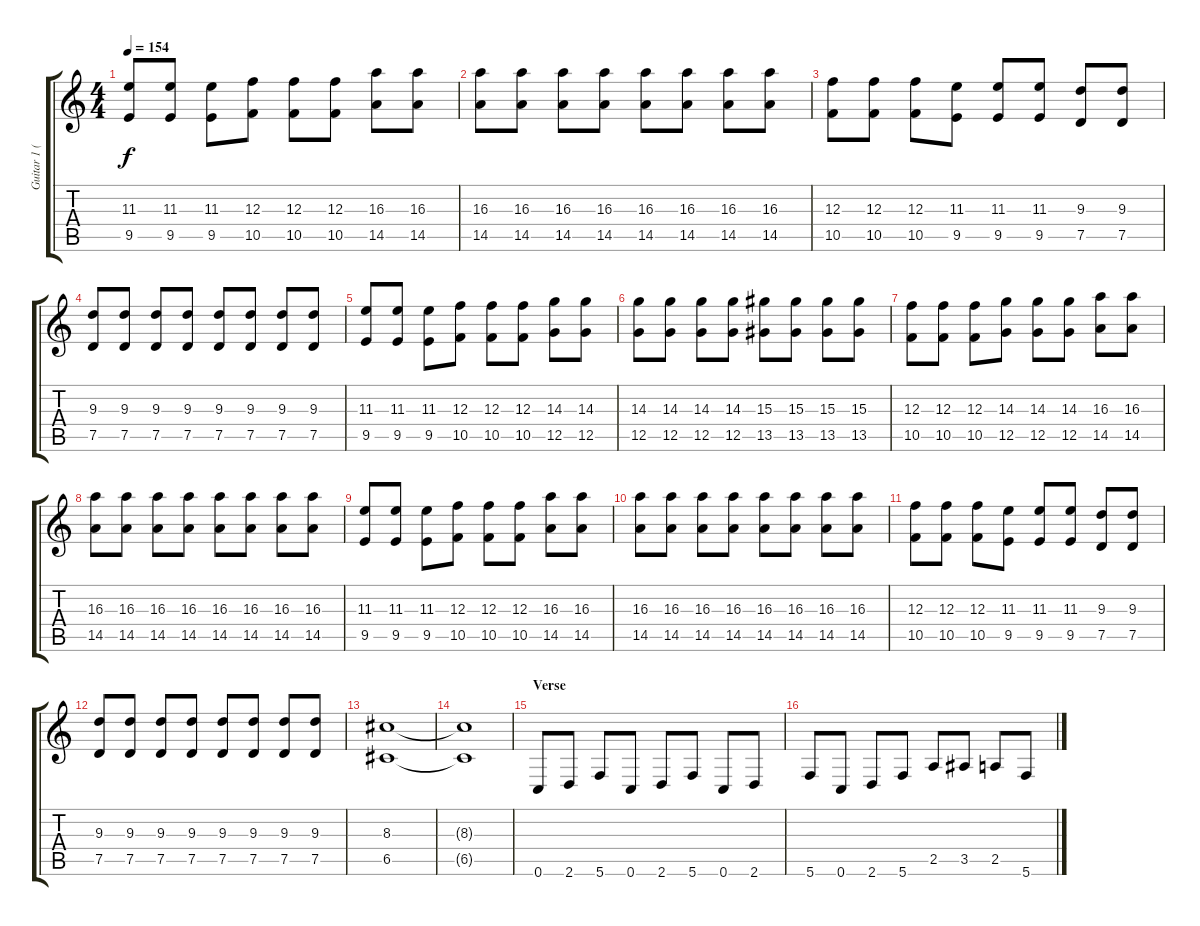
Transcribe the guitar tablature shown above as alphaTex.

\track ("Guitar 1 (Dan Jacobs)" "Guitar 1 (") {instrument distortionguitar}
\staff {score tabs}
\tuning (D4 A3 F3 C3 G2 C2) {hide}
\ts (4 4)
\tempo 154
\clef g2
\ks c
(11.3 9.5).8{dy f} (11.3 9.5).8 (11.3 9.5).8 (12.3 10.5).8 (12.3 10.5).8 (12.3 10.5).8 (16.3 14.5).8 (16.3 14.5).8 |
(16.3 14.5).8 (16.3 14.5).8 (16.3 14.5).8 (16.3 14.5).8 (16.3 14.5).8 (16.3 14.5).8 (16.3 14.5).8 (16.3 14.5).8 |
(12.3 10.5).8 (12.3 10.5).8 (12.3 10.5).8 (11.3 9.5).8 (11.3 9.5).8 (11.3 9.5).8 (9.3 7.5).8 (9.3 7.5).8 |
(9.3 7.5).8 (9.3 7.5).8 (9.3 7.5).8 (9.3 7.5).8 (9.3 7.5).8 (9.3 7.5).8 (9.3 7.5).8 (9.3 7.5).8 |
(11.3 9.5).8 (11.3 9.5).8 (11.3 9.5).8 (12.3 10.5).8 (12.3 10.5).8 (12.3 10.5).8 (14.3 12.5).8 (14.3 12.5).8 |
(14.3 12.5).8 (14.3 12.5).8 (14.3 12.5).8 (14.3 12.5).8 (15.3 13.5).8 (15.3 13.5).8 (15.3 13.5).8 (15.3 13.5).8 |
(12.3 10.5).8 (12.3 10.5).8 (12.3 10.5).8 (14.3 12.5).8 (14.3 12.5).8 (14.3 12.5).8 (16.3 14.5).8 (16.3 14.5).8 |
(16.3 14.5).8 (16.3 14.5).8 (16.3 14.5).8 (16.3 14.5).8 (16.3 14.5).8 (16.3 14.5).8 (16.3 14.5).8 (16.3 14.5).8 |
(11.3 9.5).8 (11.3 9.5).8 (11.3 9.5).8 (12.3 10.5).8 (12.3 10.5).8 (12.3 10.5).8 (16.3 14.5).8 (16.3 14.5).8 |
(16.3 14.5).8 (16.3 14.5).8 (16.3 14.5).8 (16.3 14.5).8 (16.3 14.5).8 (16.3 14.5).8 (16.3 14.5).8 (16.3 14.5).8 |
(12.3 10.5).8 (12.3 10.5).8 (12.3 10.5).8 (11.3 9.5).8 (11.3 9.5).8 (11.3 9.5).8 (9.3 7.5).8 (9.3 7.5).8 |
(9.3 7.5).8 (9.3 7.5).8 (9.3 7.5).8 (9.3 7.5).8 (9.3 7.5).8 (9.3 7.5).8 (9.3 7.5).8 (9.3 7.5).8 |
(8.3 6.5).1{volume 7} |
(8.3{t} 6.5{t}).1{volume 11} |
\section ("" "Verse")
0.6.8 2.6.8 5.6.8 0.6.8 2.6.8 5.6.8 0.6.8 2.6.8 |
5.6.8 0.6.8 2.6.8 5.6.8 2.5.8 3.5.8 2.5.8 5.6.8
